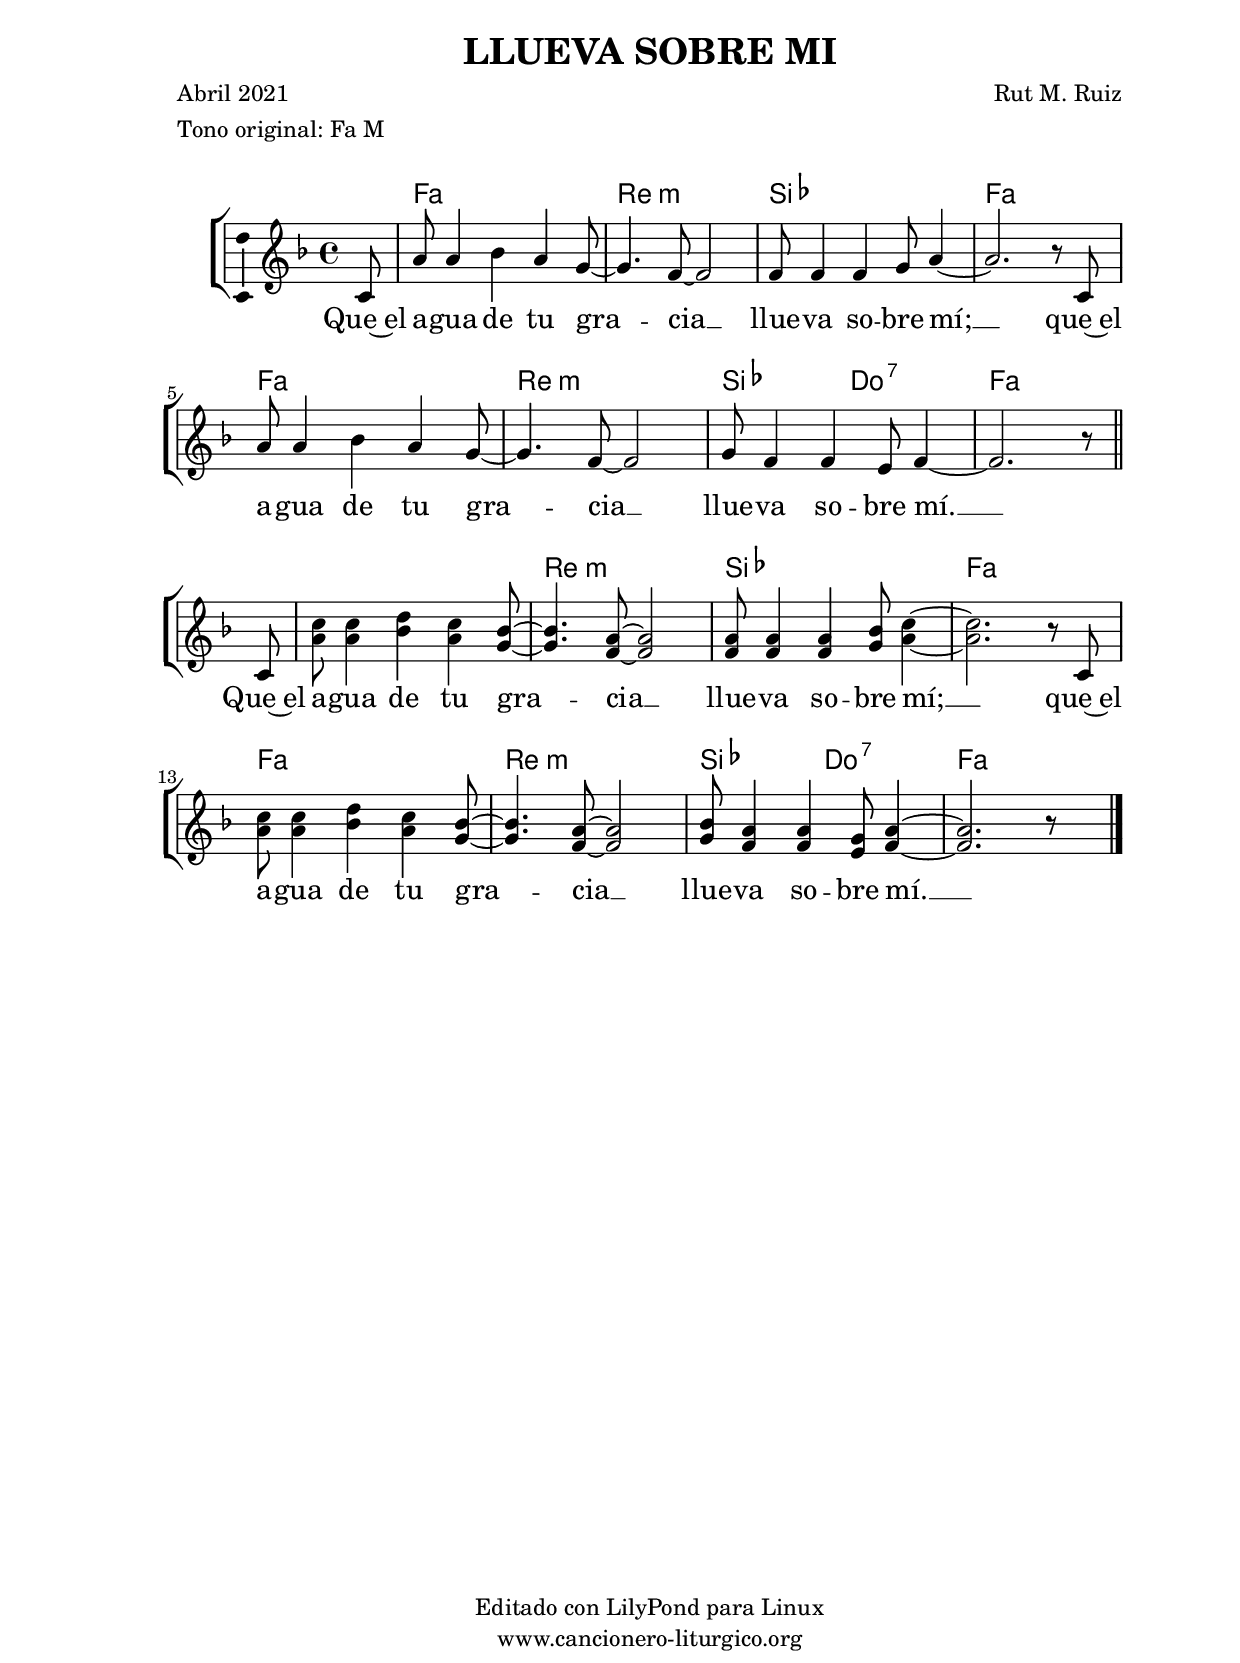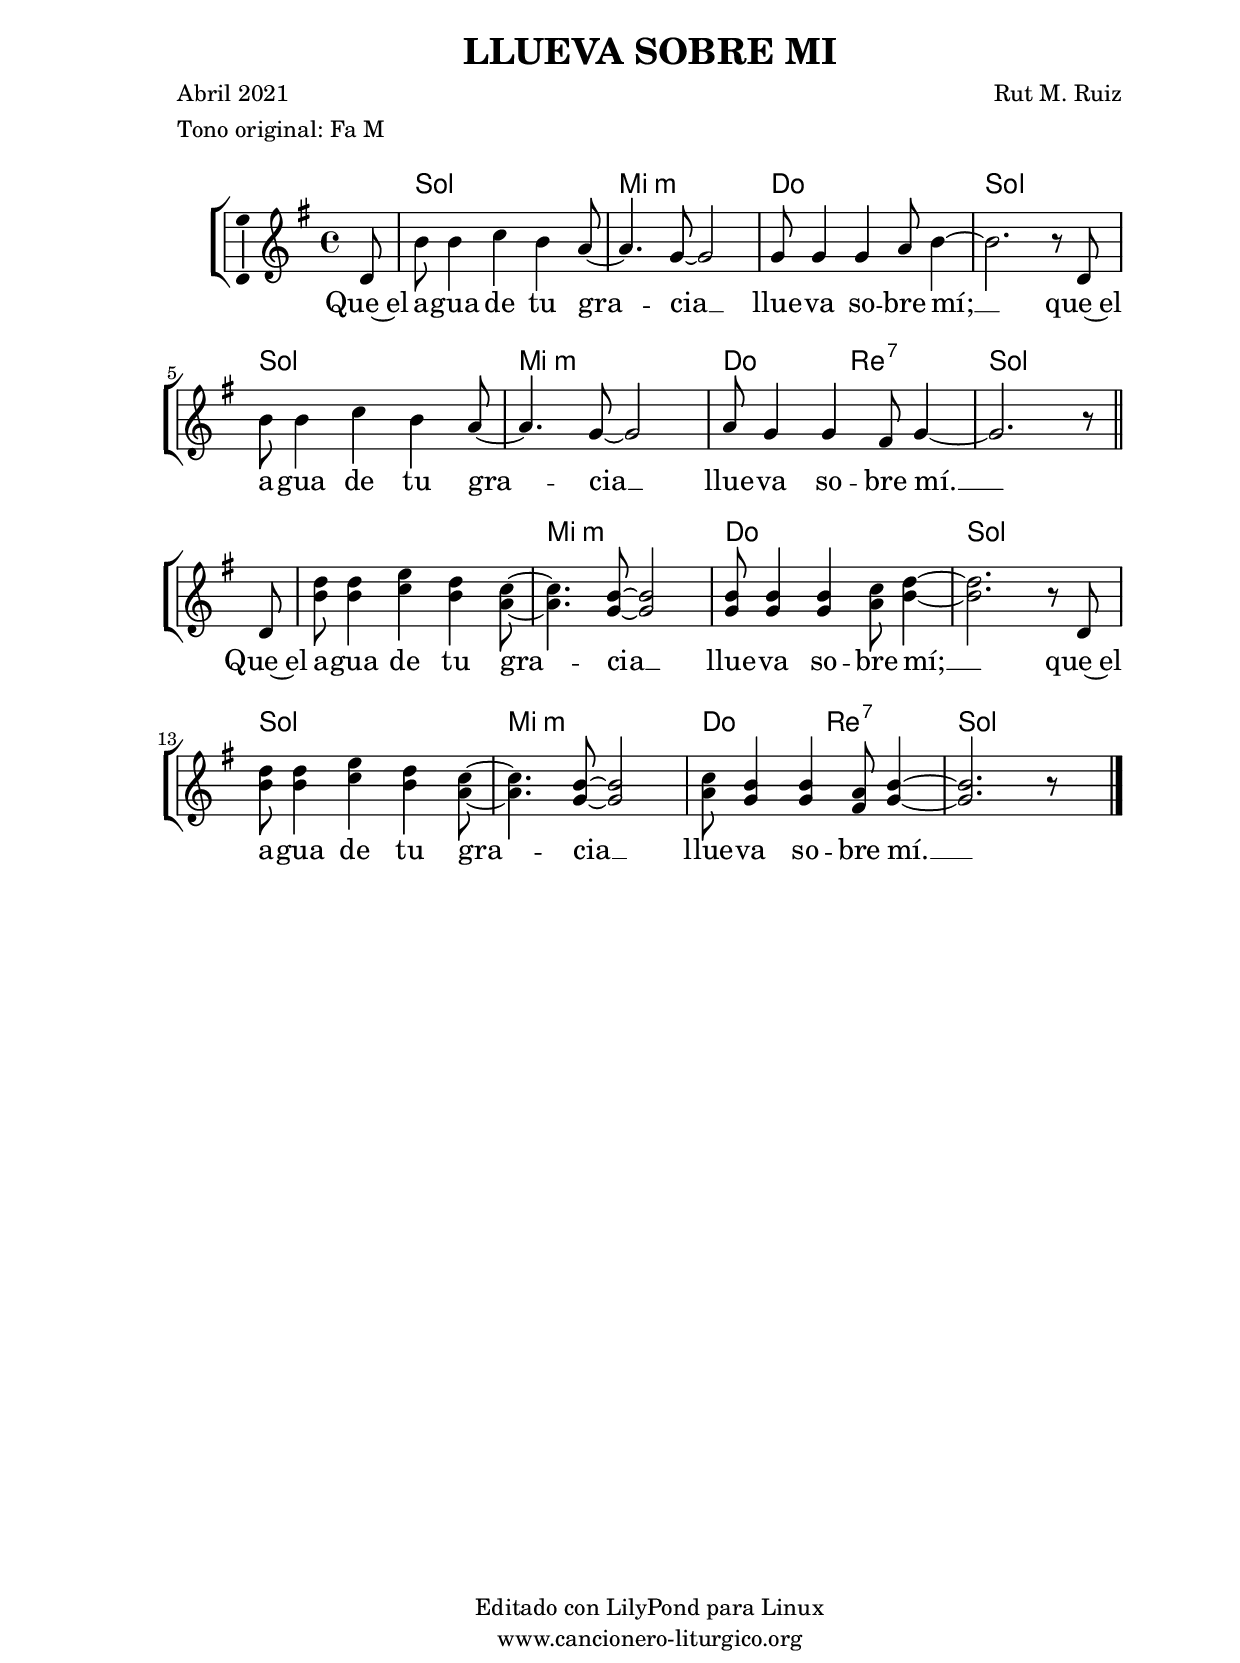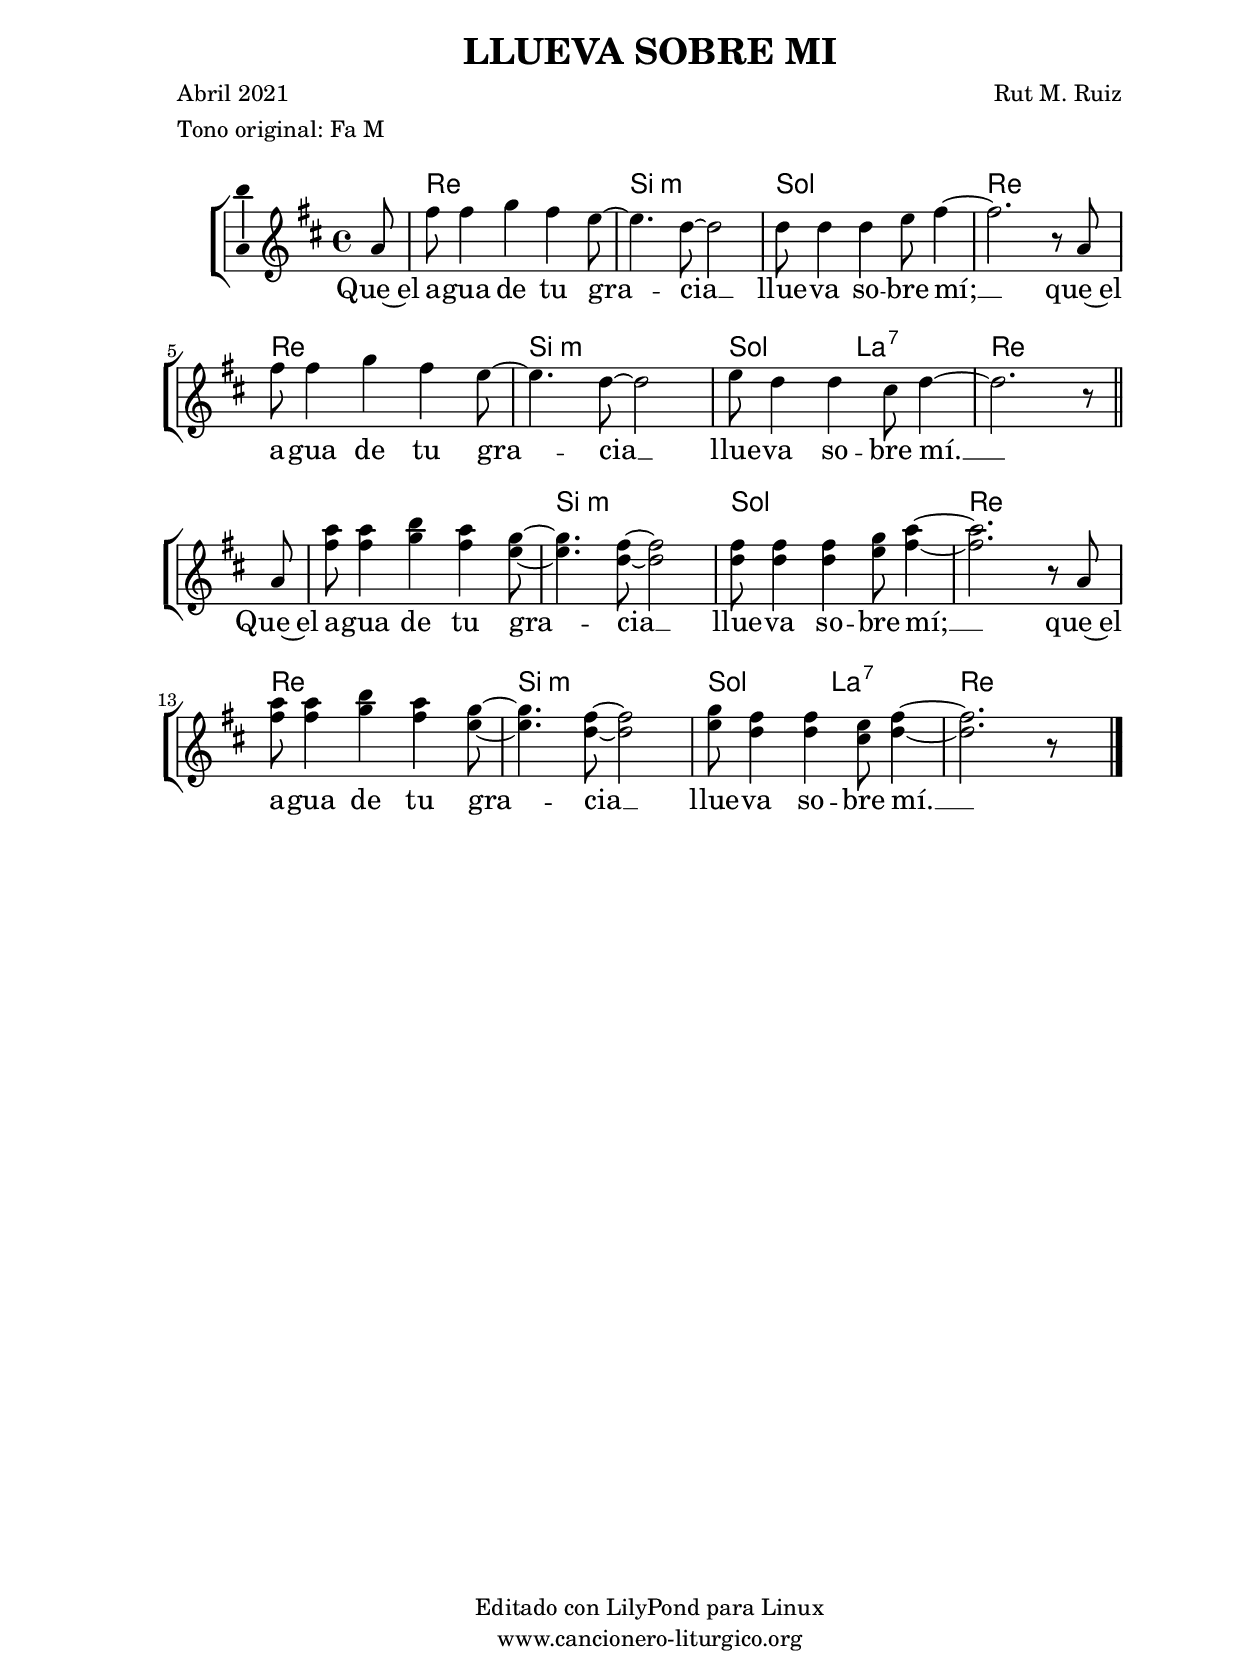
%
%para convertir .midi en .wav:
%timidity filename.midi -Ow -o finename.wav
%
%
%Para convertir de .wav a .mp3:
%lame -h -m j filename.wav
%
%
%para escuchar el midi:
%timidity nombrefichero.midi
%


%versión de lilypond para la que se ha escrito esta partitura:
\version "2.16.0"

	%Tamaño papel
	#(set-default-paper-size "a4")
	%Tamaño partitura
	#(set-global-staff-size 20)
	%No responde al pulsar sobre una nota
	#(ly:set-option 'point-and-click #f)

%parámetros del encabezamiento:
\header {
	title = "LLUEVA SOBRE MI"
	subtitle = ""
	composer = "Rut M. Ruiz"
	poet = "Abril 2021"
	meter = "Tono original: Fa M"
	arranger = ""
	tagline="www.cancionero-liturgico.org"
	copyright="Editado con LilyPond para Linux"
	}

%parámetros asociados al papel:
\paper  {
	oddHeaderMarkup = \markup {\fill-line { \on-the-fly #not-first-page \fromproperty #'header:title \on-the-fly #not-first-page \fromproperty #'header:composer }}
	evenHeaderMarkup = \markup {\fill-line { \fromproperty #'header:composer \fromproperty #'header:title }}
	#(set-paper-size "a4")
	print-page-number = ##f
	first-page-number = 1
	print-first-page-number = ##f
%	head-separation = 3.0 \cm
	top-margin = 2.0 \cm
%%%	bottom-margin = 0.5\cm
	bottom-margin = 0.2\cm
	left-margin = 3.0 \cm
	line-width = 16.0 \cm 
	indent = 8\mm
	interscoreline = 2.\mm
	between-system-space = 15\mm
%	para que las partituras no llenen la hoja:
	ragged-bottom = ##t
%	idem para la última hoja:
	ragged-last-bottom = ##f
%	para que las partituras llenen el ancho del papel:
	ragged-last = ##f
	after-title-space = 2.5 \cm
%page-count=1
%system-count=12

	%Flexible Vertical Spacing
%	markup-markup-spacing =
%	#'((basic-distance . 15) (minimum-distance . 15) (padding . 3))
	markup-system-spacing =
	#'((basic-distance . 15) (minimum-distance . 15) (padding . 3))
	system-system-spacing =
	#'((basic-distance . 15) (minimum-distance . 15) (padding . 3))
	score-system-spacing =
	#'((basic-distance . 15) (minimum-distance . 15) (padding . 5))
%	top-system-spacing = % header
%	#'((basic-distance . 8) (minimum-distance . 0) (padding . 0))
%	top-markup-spacing =
%	#'((basic-distance . 20) (minimum-distance . 20) (padding . 0))
	last-bottom-spacing = % footer
	#'((basic-distance . 5) (minimum-distance . 5) (padding . 0))
%	score-markup-spacing =
%	#'((basic-distance . 16) (minimum-distance . 13) (padding . 0))

	}


%parámetros que afectan a toda la partitura:
global =  {
	%clave de sol (G):
	\clef G
	%armadura:
%	\transpose f ees
	\key f \major
	\tempo 4=130
	\set Score.tempoHideNote = ##t
	}


acordes = {
	\italianChords
	\chordmode {
%	\transpose f ees
{

s8
f1 d:m bes f
f1 d:m bes2 c:7 f1
f1 d:m bes f
f1 d:m bes2 c:7 f1

	}
	}
}


melodia = 
%	\transpose f ees
{
	\time 4/4

\relative c'{

\partial8
c8
a'8 a4 bes a g8~
g4. f8~f2
f8 f4 f g8 a4~
a2. r8 c,8
a'8 a4 bes a g8~
g4. f8~f2
g8 f4 f e8 f4~
f2. r8

\bar"||"
\break

c8
<a' c>8 <a c>4 <bes d> <a c> <g bes>8~
<g bes>4. <f a>8~<f a>2
<f a>8 <f a>4 <f a> <g bes>8 <a c>4~
<a c>2. r8 c,8
<a' c>8 <a c>4 <bes d> <a c> <g bes>8~
<g bes>4. <f a>8~<f a>2
<g bes>8 <f a>4 <f a> <e g>8 <f a>4~
<f a>2. r8 s8

}

	\bar "|."
	}


texto = \lyricmode {
Que~el a -- gua de tu gra -- cia __
llue -- va so -- bre mí; __
que~el a -- gua de tu gra -- cia __
llue -- va so -- bre mí. __

Que~el a -- gua de tu gra -- cia __
llue -- va so -- bre mí; __
que~el a -- gua de tu gra -- cia __
llue -- va so -- bre mí. __

	}

acordesStaff = \context ChordNames = acordesStaff <<
	\set chordChanges = ##t
	\acordes
	>>


vozStaff = \context Voice = vozStaff
\with {\consists "Ambitus_engraver"}
<<
%	\set Staff.instrumentName = ""
%	\set Staff.shortInstrumentName = ""
%	\set Staff.midiInstrument = #"clarinet"
%	\set Staff.midiInstrument = #"cello"
	\set Staff.midiInstrument = #"flute"
%	\set Staff.midiInstrument = #"electric guitar (jazz)"
%	\set Staff.midiInstrument = #"english horn"
%	\set Staff.midiInstrument = #"violin"
%	\set Staff.midiInstrument = #"glockenspiel"
	\set Staff.midiMinimumVolume = #0.7
	\set Staff.midiMaximumVolume = #0.9
	\global
	\melodia
	>>

textoStaff = \context Lyrics = textoStaff <<
	\lyricsto vozStaff \texto
	>>


\book {
	\score {
		<<
		\context ChoirStaff {
			\override StaffGroup.SystemStartBracket #'collapse-height = #1
			\override Score.SystemStartBar #'collapse-height = #1
			<<
			\acordesStaff
			\vozStaff
			\textoStaff
			>>
			}

		>>
		\layout {
	    		\context {
				\Lyrics
				\override LyricText #'font-size = #2
				}
	   		 \context {
				\Score
				\override StaffSymbol #'staff-space = #(magstep +3)
				}
			}
		}
	\score {
		\unfoldRepeats
		<<
		\context ChoirStaff {
			<<
			\acordesStaff
			\vozStaff
			>>
			}

		>>
		\midi {
	  		\context {
	  			\Score
				tempoWholesPerMinute = #(ly:make-moment 70 4)
				}
			}
		}
	}



#(define output-suffix "C")
\book {
	\score {
		<<
		\context ChoirStaff {
			\override StaffGroup.SystemStartBracket #'collapse-height = #1
			\override Score.SystemStartBar #'collapse-height = #1
\transpose c d
			<<
			\acordesStaff
			\vozStaff
			\textoStaff
			>>
			}

		>>
		\layout {
	    		\context {
				\Lyrics
				\override LyricText #'font-size = #2
				}
	   		 \context {
				\Score
				\override StaffSymbol #'staff-space = #(magstep +3)
				}
			}
		}
	}

#(define output-suffix "S")
\book {
	\score {
		<<
		\context ChoirStaff {
			\override StaffGroup.SystemStartBracket #'collapse-height = #1
			\override Score.SystemStartBar #'collapse-height = #1
\transpose c a
			<<
			\acordesStaff
			\vozStaff
			\textoStaff
			>>
			}

		>>
		\layout {
	    		\context {
				\Lyrics
				\override LyricText #'font-size = #2
				}
	   		 \context {
				\Score
				\override StaffSymbol #'staff-space = #(magstep +3)
				}
			}
		}
	}


